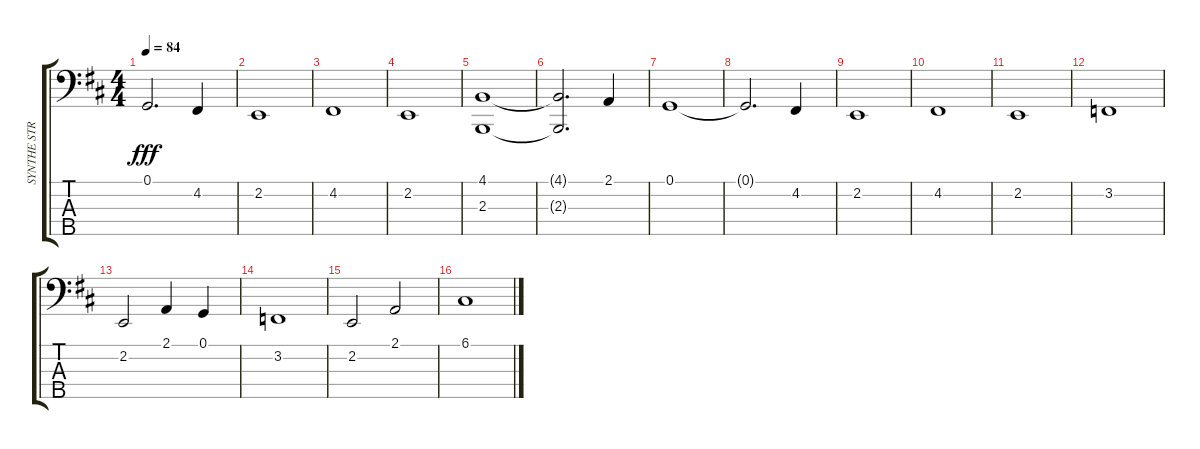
\track ("SYNTHE STRINGS 1_2" "SYNTHE STR") {instrument stringensemble1}
\staff {score tabs}
\tuning (G2 D2 A1 E1 B0) {hide}
\ts (4 4)
\tempo 84
\clef f4
\ks d
0.1{t}.2{d dy fff} 4.2.4 |
2.2.1 |
4.2.1 |
2.2.1 |
(4.1 2.3).1 |
(4.1{t} 2.3{t}).2{d} 2.1.4 |
0.1.1 |
0.1{t}.2{d} 4.2.4 |
2.2.1 |
4.2.1 |
2.2.1 |
3.2.1 |
2.2.2 2.1.4 0.1.4 |
3.2.1 |
2.2.2 2.1.2 |
6.1.1
